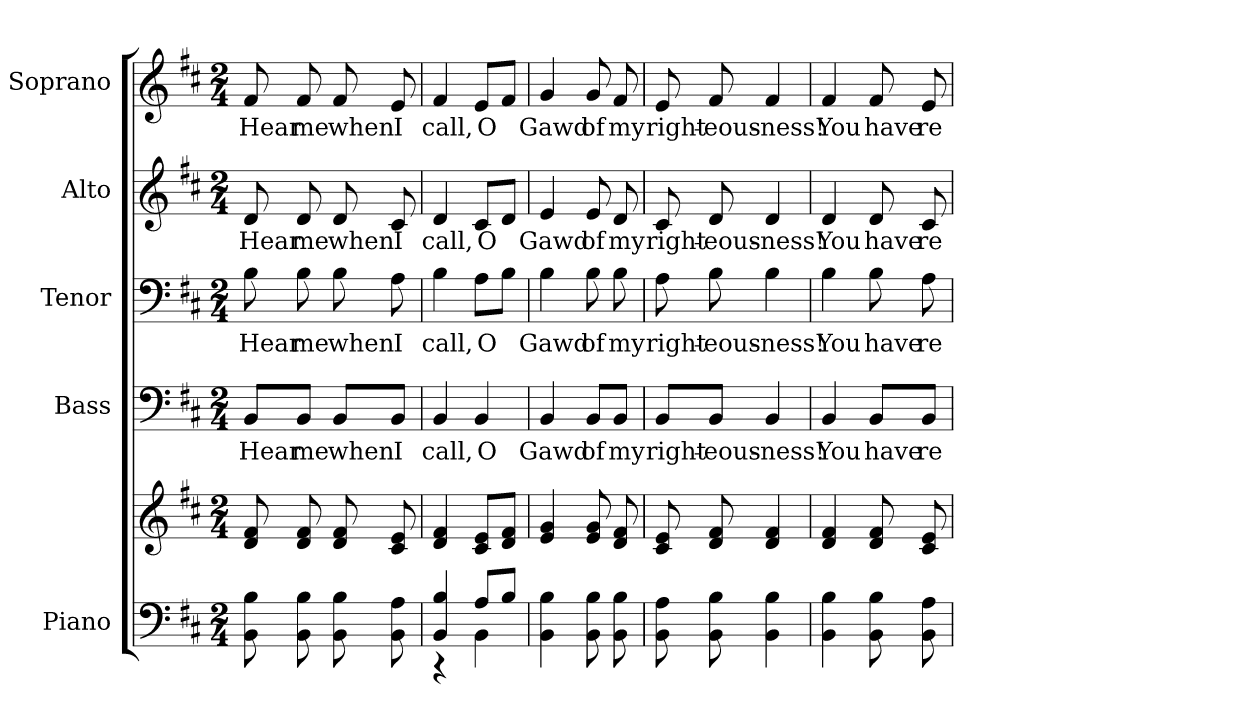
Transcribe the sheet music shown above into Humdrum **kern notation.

**kern	**kern	**kern	**text	**kern	**text	**kern	**text	**kern	**text
*part5	*part5	*part4	*part4	*part3	*part3	*part2	*part2	*part1	*part1
*staff6	*staff5	*staff4	*staff4	*staff3	*staff3	*staff2	*staff2	*staff1	*staff1
*I"Piano	*	*I"Bass	*	*I"Tenor	*	*I"Alto	*	*I"Soprano	*
*I'Pno.	*	*I'B.	*	*	*	*I'A.	*	*I'S.	*
!!LO:PB:g=z
*clefF4	*clefG2	*clefF4	*	*clefF4	*	*clefG2	*	*clefG2	*
*k[f#c#]	*k[f#c#]	*k[f#c#]	*	*k[f#c#]	*	*k[f#c#]	*	*k[f#c#]	*
*D:	*D:	*D:	*	*D:	*	*D:	*	*D:	*
*M2/4	*M2/4	*M2/4	*	*M2/4	*	*M2/4	*	*M2/4	*
*MM80	*MM80	*MM80	*	*MM80	*	*MM80	*	*MM80	*
=1	=1	=1	=1	=1	=1	=1	=1	=1	=1
!	!	!	!LO:LY:b:color=#000000	!	!	!	!	!	!
!	!	!	!	!	!LO:LY:b:color=#000000	!	!	!	!
!	!	!	!	!	!	!	!LO:LY:b:color=#000000	!	!
!	!	!	!	!	!	!	!	!	!LO:LY:b:color=#000000
8BBi\ 8Bi	8di/ 8f#i	8BBi/L	Hear	8Bi\	Hear	8di/	Hear	8f#i/	Hear
!	!	!	!LO:LY:b:color=#000000	!	!	!	!	!	!
!	!	!	!	!	!LO:LY:b:color=#000000	!	!	!	!
!	!	!	!	!	!	!	!LO:LY:b:color=#000000	!	!
!	!	!	!	!	!	!	!	!	!LO:LY:b:color=#000000
8BBi\ 8Bi	8di/ 8f#i	8BBi/J	me	8Bi\	me	8di/	me	8f#i/	me
!	!	!	!LO:LY:b:color=#000000	!	!	!	!	!	!
!	!	!	!	!	!LO:LY:b:color=#000000	!	!	!	!
!	!	!	!	!	!	!	!LO:LY:b:color=#000000	!	!
!	!	!	!	!	!	!	!	!	!LO:LY:b:color=#000000
8BBi\ 8Bi	8di/ 8f#i	8BBi/L	when	8Bi\	when	8di/	when	8f#i/	when
!	!	!	!LO:LY:b:color=#000000	!	!	!	!	!	!
!	!	!	!	!	!LO:LY:b:color=#000000	!	!	!	!
!	!	!	!	!	!	!	!LO:LY:b:color=#000000	!	!
!	!	!	!	!	!	!	!	!	!LO:LY:b:color=#000000
8BBi\ 8Ai	8c#i/ 8ei	8BBi/J	I	8Ai\	I	8c#i/	I	8ei/	I
=2	=2	=2	=2	=2	=2	=2	=2	=2	=2
*^	*	*	*	*	*	*	*	*	*
!	!	!	!	!LO:LY:b:color=#000000	!	!	!	!	!	!
!	!	!	!	!	!	!LO:LY:b:color=#000000	!	!	!	!
!	!	!	!	!	!	!	!	!LO:LY:b:color=#000000	!	!
!	!	!	!	!	!	!	!	!	!	!LO:LY:b:color=#000000
4BBi/ 4Bi	4r	4di/ 4f#i	4BBi/	call,	4Bi\	call,	4di/	call,	4f#i/	call,
!	!	!	!	!LO:LY:b:color=#000000	!	!	!	!	!	!
!	!	!	!	!	!	!LO:LY:b:color=#000000	!	!	!	!
!	!	!	!	!	!	!	!	!LO:LY:b:color=#000000	!	!
!	!	!	!	!	!	!	!	!	!	!LO:LY:b:color=#000000
8Ai/L	4BBi\	8c#i/ 8eiL	4BBi/	O	8Ai\L	O	8c#i/L	O	8ei/L	O
8Bi/J	.	8di/ 8f#iJ	.	.	8Bi\J	.	8di/J	.	8f#i/J	.
*v	*v	*	*	*	*	*	*	*	*	*
=3	=3	=3	=3	=3	=3	=3	=3	=3	=3
!	!	!	!LO:LY:b:color=#000000	!	!	!	!	!	!
!	!	!	!	!	!LO:LY:b:color=#000000	!	!	!	!
!	!	!	!	!	!	!	!LO:LY:b:color=#000000	!	!
!	!	!	!	!	!	!	!	!	!LO:LY:b:color=#000000
4BBi\ 4Bi	4ei/ 4gi	4BBi/	Gawd	4Bi\	Gawd	4ei/	Gawd	4gi/	Gawd
!	!	!	!LO:LY:b:color=#000000	!	!	!	!	!	!
!	!	!	!	!	!LO:LY:b:color=#000000	!	!	!	!
!	!	!	!	!	!	!	!LO:LY:b:color=#000000	!	!
!	!	!	!	!	!	!	!	!	!LO:LY:b:color=#000000
8BBi\ 8Bi	8ei/ 8gi	8BBi/L	of	8Bi\	of	8ei/	of	8gi/	of
!	!	!	!LO:LY:b:color=#000000	!	!	!	!	!	!
!	!	!	!	!	!LO:LY:b:color=#000000	!	!	!	!
!	!	!	!	!	!	!	!LO:LY:b:color=#000000	!	!
!	!	!	!	!	!	!	!	!	!LO:LY:b:color=#000000
8BBi\ 8Bi	8di/ 8f#i	8BBi/J	my	8Bi\	my	8di/	my	8f#i/	my
=4	=4	=4	=4	=4	=4	=4	=4	=4	=4
!	!	!	!LO:LY:b:color=#000000	!	!	!	!	!	!
!	!	!	!	!	!LO:LY:b:color=#000000	!	!	!	!
!	!	!	!	!	!	!	!LO:LY:b:color=#000000	!	!
!	!	!	!	!	!	!	!	!	!LO:LY:b:color=#000000
8BBi\ 8Ai	8c#i/ 8ei	8BBi/L	right-	8Ai\	right-	8c#i/	right-	8ei/	right-
!	!	!	!LO:LY:b:color=#000000	!	!	!	!	!	!
!	!	!	!	!	!LO:LY:b:color=#000000	!	!	!	!
!	!	!	!	!	!	!	!LO:LY:b:color=#000000	!	!
!	!	!	!	!	!	!	!	!	!LO:LY:b:color=#000000
8BBi\ 8Bi	8di/ 8f#i	8BBi/J	-eous-	8Bi\	-eous-	8di/	-eous-	8f#i/	-eous-
!	!	!	!LO:LY:b:color=#000000	!	!	!	!	!	!
!	!	!	!	!	!LO:LY:b:color=#000000	!	!	!	!
!	!	!	!	!	!	!	!LO:LY:b:color=#000000	!	!
!	!	!	!	!	!	!	!	!	!LO:LY:b:color=#000000
4BBi\ 4Bi	4di/ 4f#i	4BBi/	-ness!	4Bi\	-ness!	4di/	-ness!	4f#i/	-ness!
!!LO:PB:g=z
=5	=5	=5	=5	=5	=5	=5	=5	=5	=5
!	!	!	!LO:LY:b:color=#000000	!	!	!	!	!	!
!	!	!	!	!	!LO:LY:b:color=#000000	!	!	!	!
!	!	!	!	!	!	!	!LO:LY:b:color=#000000	!	!
!	!	!	!	!	!	!	!	!	!LO:LY:b:color=#000000
4BBi\ 4Bi	4di/ 4f#i	4BBi/	You	4Bi\	You	4di/	You	4f#i/	You
!	!	!	!LO:LY:b:color=#000000	!	!	!	!	!	!
!	!	!	!	!	!LO:LY:b:color=#000000	!	!	!	!
!	!	!	!	!	!	!	!LO:LY:b:color=#000000	!	!
!	!	!	!	!	!	!	!	!	!LO:LY:b:color=#000000
8BBi\ 8Bi	8di/ 8f#i	8BBi/L	have	8Bi\	have	8di/	have	8f#i/	have
!	!	!	!LO:LY:b:color=#000000	!	!	!	!	!	!
!	!	!	!	!	!LO:LY:b:color=#000000	!	!	!	!
!	!	!	!	!	!	!	!LO:LY:b:color=#000000	!	!
!	!	!	!	!	!	!	!	!	!LO:LY:b:color=#000000
8BBi\ 8Ai	8c#i/ 8ei	8BBi/J	re-	8Ai\	re-	8c#i/	re-	8ei/	re-
=	=	=	=	=	=	=	=	=	=
*-	*-	*-	*-	*-	*-	*-	*-	*-	*-
